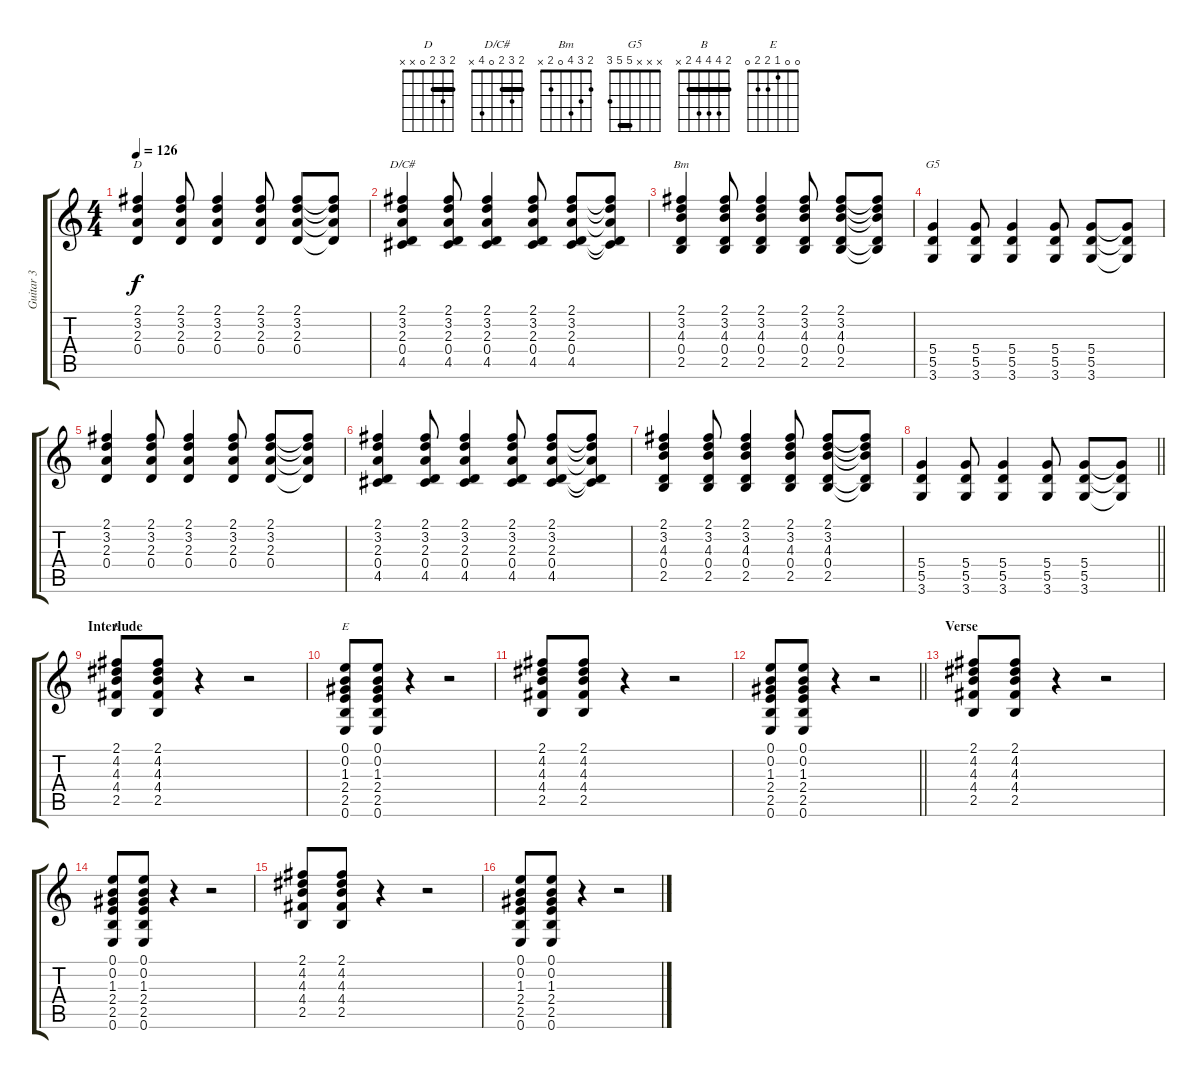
\track ("Guitar 3" "Guitar 3") {instrument overdrivenguitar}
\staff {score tabs}
\tuning (E4 B3 G3 D3 A2 E2) {hide}
\chord ("D" 2 3 2 0 x x) {barre 2}
\chord ("D/C#" 2 3 2 0 4 x) {barre 2}
\chord ("Bm" 2 3 4 0 2 x)
\chord ("G5" x x x 5 5 3) {barre 5}
\chord ("B" 2 4 4 4 2 x) {barre 2}
\chord ("E" 0 0 1 2 2 0)
\ts (4 4)
\tempo 126
\clef g2
\ks c
(2.1 3.2 2.3 0.4).4{ch "D" dy f} (2.1 3.2 2.3 0.4).8 (2.1 3.2 2.3 0.4).4 (2.1 3.2 2.3 0.4).8 (2.1 3.2 2.3 0.4).8 (2.1{t} 3.2{t} 2.3{t} 0.4{t}).8 |
(2.1 3.2 2.3 0.4 4.5).4{ch "D/C#"} (2.1 3.2 2.3 0.4 4.5).8 (2.1 3.2 2.3 0.4 4.5).4 (2.1 3.2 2.3 0.4 4.5).8 (2.1 3.2 2.3 0.4 4.5).8 (2.1{t} 3.2{t} 2.3{t} 0.4{t} 4.5{t}).8 |
(2.1 3.2 4.3 0.4 2.5).4{ch "Bm"} (2.1 3.2 4.3 0.4 2.5).8 (2.1 3.2 4.3 0.4 2.5).4 (2.1 3.2 4.3 0.4 2.5).8 (2.1 3.2 4.3 0.4 2.5).8 (2.1{t} 3.2{t} 4.3{t} 0.4{t} 2.5{t}).8 |
(5.4 5.5 3.6).4{ch "G5"} (5.4 5.5 3.6).8 (5.4 5.5 3.6).4 (5.4 5.5 3.6).8 (5.4 5.5 3.6).8 (5.4{t} 5.5{t} 3.6{t}).8 |
(2.1 3.2 2.3 0.4).4 (2.1 3.2 2.3 0.4).8 (2.1 3.2 2.3 0.4).4 (2.1 3.2 2.3 0.4).8 (2.1 3.2 2.3 0.4).8 (2.1{t} 3.2{t} 2.3{t} 0.4{t}).8 |
(2.1 3.2 2.3 0.4 4.5).4 (2.1 3.2 2.3 0.4 4.5).8 (2.1 3.2 2.3 0.4 4.5).4 (2.1 3.2 2.3 0.4 4.5).8 (2.1 3.2 2.3 0.4 4.5).8 (2.1{t} 3.2{t} 2.3{t} 0.4{t} 4.5{t}).8 |
(2.1 3.2 4.3 0.4 2.5).4 (2.1 3.2 4.3 0.4 2.5).8 (2.1 3.2 4.3 0.4 2.5).4 (2.1 3.2 4.3 0.4 2.5).8 (2.1 3.2 4.3 0.4 2.5).8 (2.1{t} 3.2{t} 4.3{t} 0.4{t} 2.5{t}).8 |
\barLineRight lightlight
(5.4 5.5 3.6).4 (5.4 5.5 3.6).8 (5.4 5.5 3.6).4 (5.4 5.5 3.6).8 (5.4 5.5 3.6).8 (5.4{t} 5.5{t} 3.6{t}).8 |
\section ("" "Interlude")
(2.1 4.2 4.3 4.4 2.5).8{ch "B"} (2.1 4.2 4.3 4.4 2.5).8 r.4 r.2 |
(0.1 0.2 1.3 2.4 2.5 0.6).8{ch "E"} (0.1 0.2 1.3 2.4 2.5 0.6).8 r.4 r.2 |
(2.1 4.2 4.3 4.4 2.5).8 (2.1 4.2 4.3 4.4 2.5).8 r.4 r.2 |
\barLineRight lightlight
(0.1 0.2 1.3 2.4 2.5 0.6).8 (0.1 0.2 1.3 2.4 2.5 0.6).8 r.4 r.2 |
\section ("" "Verse")
(2.1 4.2 4.3 4.4 2.5).8 (2.1 4.2 4.3 4.4 2.5).8 r.4 r.2 |
(0.1 0.2 1.3 2.4 2.5 0.6).8 (0.1 0.2 1.3 2.4 2.5 0.6).8 r.4 r.2 |
(2.1 4.2 4.3 4.4 2.5).8 (2.1 4.2 4.3 4.4 2.5).8 r.4 r.2 |
(0.1 0.2 1.3 2.4 2.5 0.6).8 (0.1 0.2 1.3 2.4 2.5 0.6).8 r.4 r.2
